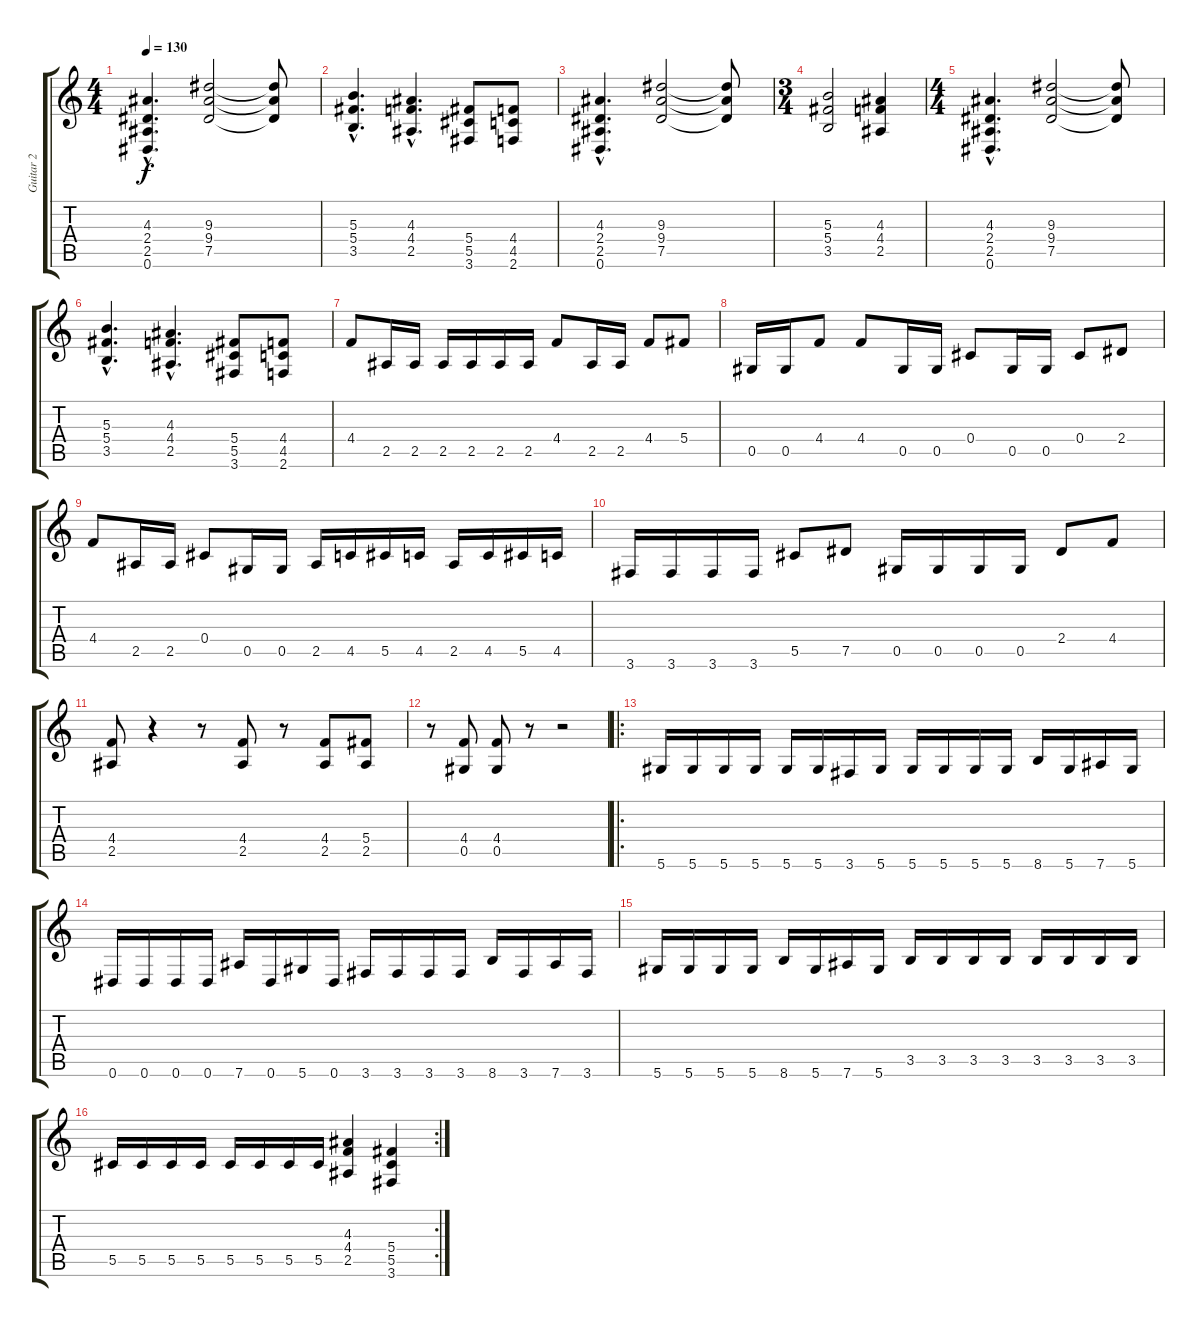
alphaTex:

\track ("Guitar 2" "Guitar 2") {instrument distortionguitar}
\staff {score tabs}
\tuning (Eb4 Bb3 Gb3 Db3 Ab2 Eb2) {hide}
\ts (4 4)
\tempo 130
\clef g2
\ks c
(4.3{hac} 2.4{hac} 2.5{hac} 0.6{hac}).4{d dy f} (9.3 9.4 7.5).2 (9.3{t} 9.4{t} 7.5{t}).8 |
(5.3{hac} 5.4{hac} 3.5{hac}).4{d} (4.3{hac} 4.4{hac} 2.5{hac}).4{d} (5.4 5.5 3.6).8 (4.4 4.5 2.6).8 |
(4.3{hac} 2.4{hac} 2.5{hac} 0.6{hac}).4{d} (9.3 9.4 7.5).2 (9.3{t} 9.4{t} 7.5{t}).8 |
\ts (3 4)
(5.3 5.4 3.5).2 (4.3 4.4 2.5).4 |
\ts (4 4)
(4.3{hac} 2.4{hac} 2.5{hac} 0.6{hac}).4{d} (9.3 9.4 7.5).2 (9.3{t} 9.4{t} 7.5{t}).8 |
(5.3{hac} 5.4{hac} 3.5{hac}).4{d} (4.3{hac} 4.4{hac} 2.5{hac}).4{d} (5.4 5.5 3.6).8 (4.4 4.5 2.6).8 |
4.4.8 2.5.16 2.5.16 2.5.16 2.5.16 2.5.16 2.5.16 4.4.8 2.5.16 2.5.16 4.4.8 5.4.8 |
0.5.16 0.5.16 4.4.8 4.4.8 0.5.16 0.5.16 0.4.8 0.5.16 0.5.16 0.4.8 2.4.8 |
4.4.8 2.5.16 2.5.16 0.4.8 0.5.16 0.5.16 2.5.16 4.5.16 5.5.16 4.5.16 2.5.16 4.5.16 5.5.16 4.5.16 |
3.6.16 3.6.16 3.6.16 3.6.16 5.5.8 7.5.8 0.5.16 0.5.16 0.5.16 0.5.16 2.4.8 4.4.8 |
(4.4 2.5).8 r.4 r.8 (4.4 2.5).8 r.8 (4.4 2.5).8 (5.4 2.5).8 |
r.8 (4.4 0.5).8 (4.4 0.5).8 r.8 r.2 |
\ro
5.6.16 5.6.16 5.6.16 5.6.16 5.6.16 5.6.16 3.6.16 5.6.16 5.6.16 5.6.16 5.6.16 5.6.16 8.6.16 5.6.16 7.6.16 5.6.16 |
0.6.16 0.6.16 0.6.16 0.6.16 7.6.16 0.6.16 5.6.16 0.6.16 3.6.16 3.6.16 3.6.16 3.6.16 8.6.16 3.6.16 7.6.16 3.6.16 |
5.6.16 5.6.16 5.6.16 5.6.16 8.6.16 5.6.16 7.6.16 5.6.16 3.5.16 3.5.16 3.5.16 3.5.16 3.5.16 3.5.16 3.5.16 3.5.16 |
\rc 2
5.5.16 5.5.16 5.5.16 5.5.16 5.5.16 5.5.16 5.5.16 5.5.16 (4.3 4.4 2.5).4 (5.4 5.5 3.6).4
